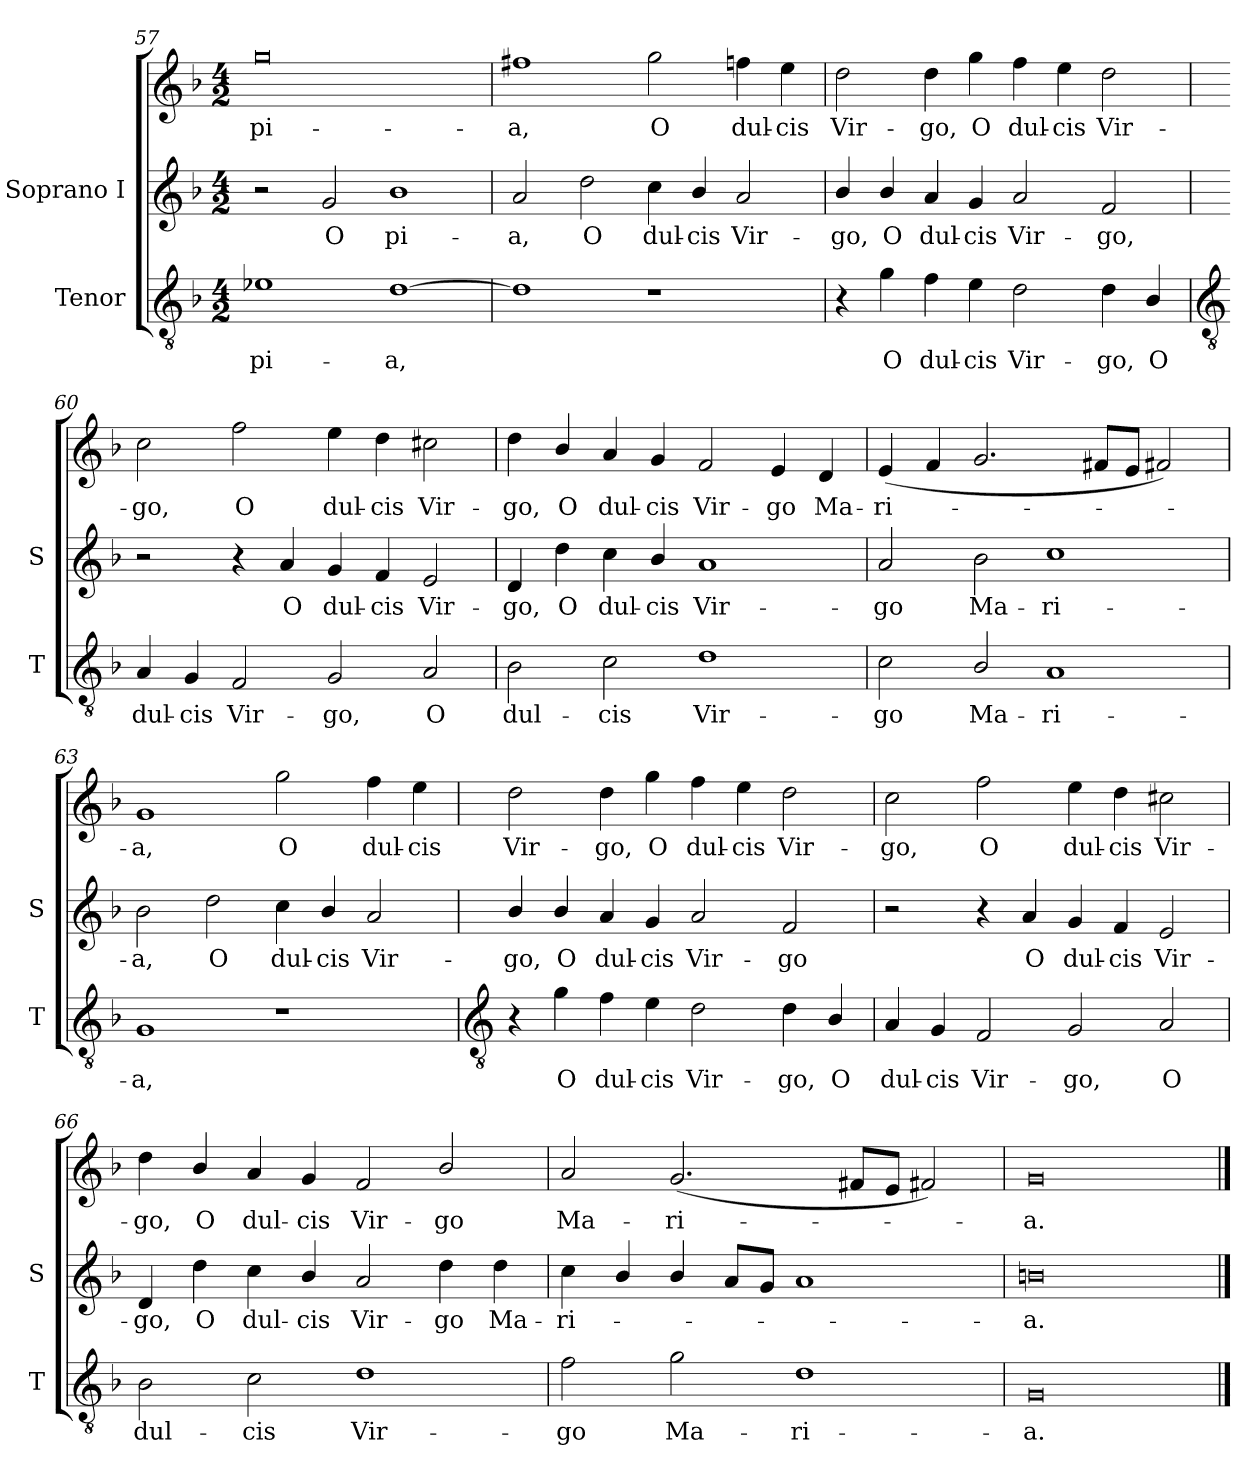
**kern	**text	**kern	**text	**kern	**text
*part2	*part2	*part1	*part1	*part1	*part1
*staff3	*staff3	*staff2	*staff2	*staff1	*staff1
*I"Tenor	*	*I"Soprano I	*	*	*
*I'T	*	*I'S	*	*	*
*clefGv2	*	*clefG2	*	*clefG2	*
*k[b-]	*	*k[b-]	*	*k[b-]	*
*F:	*	*F:	*	*F:	*
*M4/2	*	*M4/2	*	*M4/2	*
=57	=57	=57	=57	=57	=57
!	!LO:LY:b	!	!	!	!LO:LY:b
1e-X	pi-	2r	.	0gg	pi-
!	!	!	!LO:LY:b	!	!
.	.	2g	-O	.	.
!	!LO:LY:b	!	!LO:LY:b	!	!
[1d	-a,	1b-	pi-	.	.
=58	=58	=58	=58	=58	=58
!	!	!	!LO:LY:b	!	!LO:LY:b
1d]	.	2a	a,	1ff#X	-a,
!	!	!	!LO:LY:b	!	!
.	.	2dd	O	.	.
!	!	!	!LO:LY:b	!	!LO:LY:b
1r	.	4cc	dul-	2gg	O
!	!	!	!LO:LY:b	!	!
.	.	4b-/	-cis	.	.
!	!	!	!LO:LY:b	!	!LO:LY:b
.	.	2a	Vir-	4ff	dul-
!	!	!	!	!	!LO:LY:b
.	.	.	.	4ee	-cis
=59	=59	=59	=59	=59	=59
!	!	!	!LO:LY:b	!	!LO:LY:b
4r	.	4b-/	-go,	2dd	-Vir-
!	!LO:LY:b	!	!LO:LY:b	!	!
4g	O	4b-/	O	.	.
!	!LO:LY:b	!	!LO:LY:b	!	!LO:LY:b
4f	dul-	4a	dul-	4dd	-go,
!	!LO:LY:b	!	!LO:LY:b	!	!LO:LY:b
4e	-cis	4g	-cis	4gg	O
!	!LO:LY:b	!	!LO:LY:b	!	!LO:LY:b
2d	Vir-	2a	Vir-	4ff	dul-
!	!	!	!	!	!LO:LY:b
.	.	.	.	4ee	-cis
!	!LO:LY:b	!	!LO:LY:b	!	!LO:LY:b
4d	-go,	2f	-go,	2dd	Vir-
!	!LO:LY:b	!	!	!	!
4B-/	O	.	.	.	.
!!LO:LB:g=z
=60	=60	=60	=60	=60	=60
*clefGv2	*	*	*	*	*
!	!LO:LY:b	!	!	!	!LO:LY:b
4A	dul-	2r	.	2cc	go,
!	!LO:LY:b	!	!	!	!
4G	-cis	.	.	.	.
!	!LO:LY:b	!	!	!	!LO:LY:b
2F	Vir-	4r	.	2ff	O
!	!	!	!LO:LY:b	!	!
.	.	4a	-O	.	.
!	!LO:LY:b	!	!LO:LY:b	!	!LO:LY:b
2G	-go,	4g/	dul-	4ee	dul-
!	!	!	!LO:LY:b	!	!LO:LY:b
.	.	4f	-cis	4dd	-cis
!	!LO:LY:b	!	!LO:LY:b	!	!LO:LY:b
2A	O	2e	Vir-	2cc#X	Vir-
=61	=61	=61	=61	=61	=61
!	!LO:LY:b	!	!LO:LY:b	!	!LO:LY:b
2B-	dul-	4d	-go,	4dd	-go,
!	!	!	!LO:LY:b	!	!LO:LY:b
.	.	4dd	O	4b-/	O
!	!LO:LY:b	!	!LO:LY:b	!	!LO:LY:b
2c	-cis	4cc	dul-	4a	dul-
!	!	!	!LO:LY:b	!	!LO:LY:b
.	.	4b-/	-cis	4g	-cis
!	!LO:LY:b	!	!LO:LY:b	!	!LO:LY:b
1d	Vir-	1a	Vir-	2f	Vir-
!	!	!	!	!	!LO:LY:b
.	.	.	.	4e	-go
!	!	!	!	!	!LO:LY:b
.	.	.	.	4d	Ma-
=62	=62	=62	=62	=62	=62
!	!LO:LY:b	!	!LO:LY:b	!	!LO:LY:b
2c\	-go	2a	go	(<4e	-ri-
.	.	.	.	4f	.
!	!LO:LY:b	!	!LO:LY:b	!	!
2B-/	Ma-	2b-	Ma-	2.g	.
!	!LO:LY:b	!	!LO:LY:b	!	!
1A	-ri-	1cc	-ri-	.	.
.	.	.	.	8f#L	.
.	.	.	.	8eJ	.
.	.	.	.	2f#X)	.
=63	=63	=63	=63	=63	=63
!	!LO:LY:b	!	!LO:LY:b	!	!LO:LY:b
1G	-a,	2b-	a,	1g	-a,
!	!	!	!LO:LY:b	!	!
.	.	2dd	O	.	.
!	!	!	!LO:LY:b	!	!LO:LY:b
1r	.	4cc	dul-	2gg	O
!	!	!	!LO:LY:b	!	!
.	.	4b-/	-cis	.	.
!	!	!	!LO:LY:b	!	!LO:LY:b
.	.	2a	Vir-	4ff	dul-
!	!	!	!	!	!LO:LY:b
.	.	.	.	4ee	-cis
!!LO:LB:g=z
=64	=64	=64	=64	=64	=64
*clefGv2	*	*	*	*	*
!	!	!	!LO:LY:b	!	!LO:LY:b
4r	.	4b-/	-go,	2dd	-Vir-
!	!LO:LY:b	!	!LO:LY:b	!	!
4g	O	4b-/	O	.	.
!	!LO:LY:b	!	!LO:LY:b	!	!LO:LY:b
4f	dul-	4a	dul-	4dd	-go,
!	!LO:LY:b	!	!LO:LY:b	!	!LO:LY:b
4e	-cis	4g	-cis	4gg	O
!	!LO:LY:b	!	!LO:LY:b	!	!LO:LY:b
2d	Vir-	2a	Vir-	4ff	dul-
!	!	!	!	!	!LO:LY:b
.	.	.	.	4ee	-cis
!	!LO:LY:b	!	!LO:LY:b	!	!LO:LY:b
4d	-go,	2f	-go	2dd	Vir-
!	!LO:LY:b	!	!	!	!
4B-/	O	.	.	.	.
=65	=65	=65	=65	=65	=65
!	!LO:LY:b	!	!	!	!LO:LY:b
4A	dul-	2r	.	2cc	go,
!	!LO:LY:b	!	!	!	!
4G	-cis	.	.	.	.
!	!LO:LY:b	!	!	!	!LO:LY:b
2F	Vir-	4r	.	2ff	O
!	!	!	!LO:LY:b	!	!
.	.	4a	-O	.	.
!	!LO:LY:b	!	!LO:LY:b	!	!LO:LY:b
2G	-go,	4g/	dul-	4ee	dul-
!	!	!	!LO:LY:b	!	!LO:LY:b
.	.	4f	-cis	4dd	-cis
!	!LO:LY:b	!	!LO:LY:b	!	!LO:LY:b
2A	O	2e	Vir-	2cc#X	Vir-
=66	=66	=66	=66	=66	=66
!	!LO:LY:b	!	!LO:LY:b	!	!LO:LY:b
2B-	dul-	4d	go,	4dd	-go,
!	!	!	!LO:LY:b	!	!LO:LY:b
.	.	4dd	O	4b-/	O
!	!LO:LY:b	!	!LO:LY:b	!	!LO:LY:b
2c	-cis	4cc	dul-	4a	dul-
!	!	!	!LO:LY:b	!	!LO:LY:b
.	.	4b-/	-cis	4g	-cis
!	!LO:LY:b	!	!LO:LY:b	!	!LO:LY:b
1d	Vir-	2a	Vir-	2f	Vir-
!	!	!	!LO:LY:b	!	!LO:LY:b
.	.	4dd	-go	2b-/	-go
!	!	!	!LO:LY:b	!	!
.	.	4dd	Ma-	.	.
=67	=67	=67	=67	=67	=67
!	!LO:LY:b	!	!LO:LY:b	!	!LO:LY:b
2f	-go	4cc	ri-	2a	-Ma-
.	.	4b-/	.	.	.
!	!LO:LY:b	!	!	!	!LO:LY:b
2g	Ma-	4b-/	.	(<2.g	-ri-
.	.	8aL	.	.	.
.	.	8gJ	.	.	.
!	!LO:LY:b	!	!	!	!
1d	-ri-	1a	.	.	.
.	.	.	.	8f#L	.
.	.	.	.	8eJ	.
.	.	.	.	2f#X)	.
=68	=68	=68	=68	=68	=68
!	!LO:LY:b	!	!LO:LY:b	!	!LO:LY:b
0G	-a.	0bn	a.	0g	a.
==	==	==	==	==	==
*-	*-	*-	*-	*-	*-
